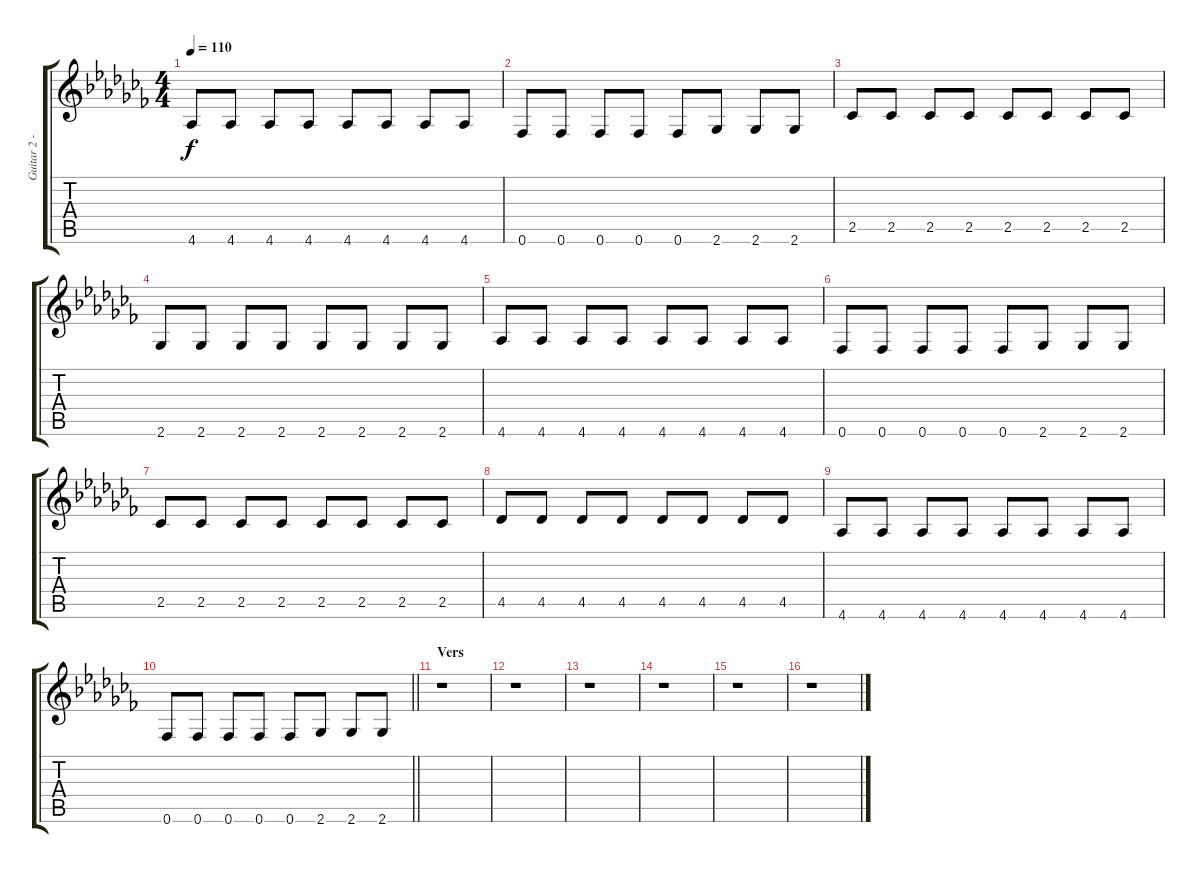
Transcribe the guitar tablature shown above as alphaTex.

\track ("Guitar 2 - Mike Shinoda" "Guitar 2 -") {instrument electricbasspick}
\staff {score tabs}
\tuning (E4 B3 G3 D3 A2 E2) {hide}
\ts (4 4)
\tempo 110
\clef g2
\ks abminor
4.6.8{dy f} 4.6.8 4.6.8 4.6.8 4.6.8 4.6.8 4.6.8 4.6.8 |
0.6.8 0.6.8 0.6.8 0.6.8 0.6.8 2.6.8 2.6.8 2.6.8 |
2.5.8 2.5.8 2.5.8 2.5.8 2.5.8 2.5.8 2.5.8 2.5.8 |
2.6.8 2.6.8 2.6.8 2.6.8 2.6.8 2.6.8 2.6.8 2.6.8 |
4.6.8 4.6.8 4.6.8 4.6.8 4.6.8 4.6.8 4.6.8 4.6.8 |
0.6.8 0.6.8 0.6.8 0.6.8 0.6.8 2.6.8 2.6.8 2.6.8 |
2.5.8 2.5.8 2.5.8 2.5.8 2.5.8 2.5.8 2.5.8 2.5.8 |
4.5.8 4.5.8 4.5.8 4.5.8 4.5.8 4.5.8 4.5.8 4.5.8 |
4.6.8 4.6.8 4.6.8 4.6.8 4.6.8 4.6.8 4.6.8 4.6.8 |
\barLineRight lightlight
0.6.8 0.6.8 0.6.8 0.6.8 0.6.8 2.6.8 2.6.8 2.6.8 |
\section ("" "Vers")
r.1 |
r.1 |
r.1 |
r.1 |
r.1 |
r.1
